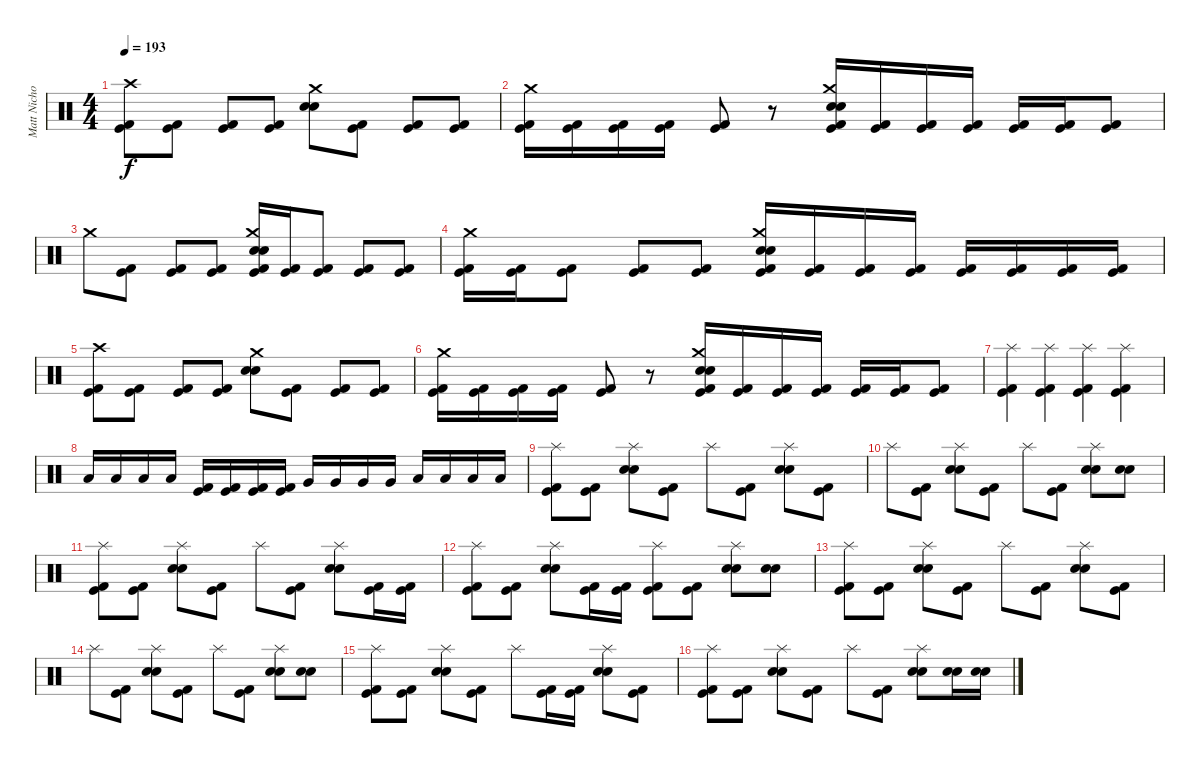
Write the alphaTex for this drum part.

\track ("Matt Nicholls" "Matt Nicho") {instrument percussion}
\staff {score}
\articulation defaults
\ts (4 4)
\tempo 193
\clef neutral
\ks c
("Crash high (hit)" "Kick (hit)" "Kick (hit) 2").8{dy f volume 13} ("Kick (hit)" "Kick (hit) 2").8 ("Kick (hit)" "Kick (hit) 2").8 ("Kick (hit)" "Kick (hit) 2").8 ("Crash medium (hit)" "Electric Snare (hit)" "Snare (hit) 2").8 ("Kick (hit)" "Kick (hit) 2").8 ("Kick (hit)" "Kick (hit) 2").8 ("Kick (hit)" "Kick (hit) 2").8 |
("Crash medium (hit)" "Kick (hit)" "Kick (hit) 2").16 ("Kick (hit)" "Kick (hit) 2").16 ("Kick (hit)" "Kick (hit) 2").16 ("Kick (hit)" "Kick (hit) 2").16 ("Kick (hit)" "Kick (hit) 2").8 r.8 ("Crash medium (hit)" "Electric Snare (hit)" "Snare (hit) 2" "Kick (hit)" "Kick (hit) 2").16 ("Kick (hit)" "Kick (hit) 2").16 ("Kick (hit)" "Kick (hit) 2").16 ("Kick (hit)" "Kick (hit) 2").16 ("Kick (hit)" "Kick (hit) 2").16 ("Kick (hit)" "Kick (hit) 2").16 ("Kick (hit)" "Kick (hit) 2").8 |
"Crash medium (hit)".8 ("Kick (hit)" "Kick (hit) 2").8 ("Kick (hit)" "Kick (hit) 2").8 ("Kick (hit)" "Kick (hit) 2").8 ("Crash medium (hit)" "Electric Snare (hit)" "Snare (hit) 2" "Kick (hit)" "Kick (hit) 2").16 ("Kick (hit)" "Kick (hit) 2").16 ("Kick (hit)" "Kick (hit) 2").8 ("Kick (hit)" "Kick (hit) 2").8 ("Kick (hit)" "Kick (hit) 2").8 |
("Crash medium (hit)" "Kick (hit)" "Kick (hit) 2").16 ("Kick (hit)" "Kick (hit) 2").16 ("Kick (hit)" "Kick (hit) 2").8 ("Kick (hit)" "Kick (hit) 2").8 ("Kick (hit)" "Kick (hit) 2").8 ("Crash medium (hit)" "Electric Snare (hit)" "Snare (hit) 2" "Kick (hit)" "Kick (hit) 2").16 ("Kick (hit)" "Kick (hit) 2").16 ("Kick (hit)" "Kick (hit) 2").16 ("Kick (hit)" "Kick (hit) 2").16 ("Kick (hit)" "Kick (hit) 2").16 ("Kick (hit)" "Kick (hit) 2").16 ("Kick (hit)" "Kick (hit) 2").16 ("Kick (hit)" "Kick (hit) 2").16 |
("Crash high (hit)" "Kick (hit)" "Kick (hit) 2").8 ("Kick (hit)" "Kick (hit) 2").8 ("Kick (hit)" "Kick (hit) 2").8 ("Kick (hit)" "Kick (hit) 2").8 ("Crash medium (hit)" "Electric Snare (hit)" "Snare (hit) 2").8 ("Kick (hit)" "Kick (hit) 2").8 ("Kick (hit)" "Kick (hit) 2").8 ("Kick (hit)" "Kick (hit) 2").8 |
("Crash medium (hit)" "Kick (hit)" "Kick (hit) 2").16 ("Kick (hit)" "Kick (hit) 2").16 ("Kick (hit)" "Kick (hit) 2").16 ("Kick (hit)" "Kick (hit) 2").16 ("Kick (hit)" "Kick (hit) 2").8 r.8 ("Crash medium (hit)" "Electric Snare (hit)" "Snare (hit) 2" "Kick (hit)" "Kick (hit) 2").16 ("Kick (hit)" "Kick (hit) 2").16 ("Kick (hit)" "Kick (hit) 2").16 ("Kick (hit)" "Kick (hit) 2").16 ("Kick (hit)" "Kick (hit) 2").16 ("Kick (hit)" "Kick (hit) 2").16 ("Kick (hit)" "Kick (hit) 2").8 |
("Splash (hit)" "Kick (hit)" "Kick (hit) 2").4 ("Splash (hit)" "Kick (hit)" "Kick (hit) 2").4 ("Splash (hit)" "Kick (hit)" "Kick (hit) 2").4 ("Splash (hit)" "Kick (hit)" "Kick (hit) 2").4 |
"Low Tom (hit)".16 "Low Tom (hit)".16 "Low Tom (hit)".16 "Low Tom (hit)".16 ("Kick (hit)" "Kick (hit) 2").16 ("Kick (hit)" "Kick (hit) 2").16 ("Kick (hit)" "Kick (hit) 2").16 ("Kick (hit)" "Kick (hit) 2").16 "Very Low Tom (hit)".16 "Very Low Tom (hit)".16 "Very Low Tom (hit)".16 "Very Low Tom (hit)".16 "Low Floor Tom (hit)".16 "Low Floor Tom (hit)".16 "Low Floor Tom (hit)".16 "Low Floor Tom (hit)".16 |
("Splash (hit)" "Kick (hit)" "Kick (hit) 2").8 ("Kick (hit)" "Kick (hit) 2").8 ("Splash (hit)" "Electric Snare (hit)" "Snare (hit) 2").8 ("Kick (hit)" "Kick (hit) 2").8 "Splash (hit)".8 ("Kick (hit)" "Kick (hit) 2").8 ("Splash (hit)" "Electric Snare (hit)" "Snare (hit) 2").8 ("Kick (hit)" "Kick (hit) 2").8 |
"Splash (hit)".8 ("Kick (hit)" "Kick (hit) 2").8 ("Splash (hit)" "Electric Snare (hit)" "Snare (hit) 2").8 ("Kick (hit)" "Kick (hit) 2").8 "Splash (hit)".8 ("Kick (hit)" "Kick (hit) 2").8 ("Splash (hit)" "Electric Snare (hit)" "Snare (hit) 2").8 ("Electric Snare (hit)" "Snare (hit) 2").8 |
("Splash (hit)" "Kick (hit)" "Kick (hit) 2").8 ("Kick (hit)" "Kick (hit) 2").8 ("Splash (hit)" "Electric Snare (hit)" "Snare (hit) 2").8 ("Kick (hit)" "Kick (hit) 2").8 "Splash (hit)".8 ("Kick (hit)" "Kick (hit) 2").8 ("Splash (hit)" "Electric Snare (hit)" "Snare (hit) 2").8 ("Kick (hit)" "Kick (hit) 2").16 ("Kick (hit)" "Kick (hit) 2").16 |
("Splash (hit)" "Kick (hit)" "Kick (hit) 2").8 ("Kick (hit)" "Kick (hit) 2").8 ("Splash (hit)" "Electric Snare (hit)" "Snare (hit) 2").8 ("Kick (hit)" "Kick (hit) 2").16 ("Kick (hit)" "Kick (hit) 2").16 ("Splash (hit)" "Kick (hit)" "Kick (hit) 2").8 ("Kick (hit)" "Kick (hit) 2").8 ("Splash (hit)" "Electric Snare (hit)" "Snare (hit) 2").8 ("Electric Snare (hit)" "Snare (hit) 2").8 |
("Splash (hit)" "Kick (hit)" "Kick (hit) 2").8 ("Kick (hit)" "Kick (hit) 2").8 ("Splash (hit)" "Electric Snare (hit)" "Snare (hit) 2").8 ("Kick (hit)" "Kick (hit) 2").8 "Splash (hit)".8 ("Kick (hit)" "Kick (hit) 2").8 ("Splash (hit)" "Electric Snare (hit)" "Snare (hit) 2").8 ("Kick (hit)" "Kick (hit) 2").8 |
"Splash (hit)".8 ("Kick (hit)" "Kick (hit) 2").8 ("Splash (hit)" "Electric Snare (hit)" "Snare (hit) 2").8 ("Kick (hit)" "Kick (hit) 2").8 "Splash (hit)".8 ("Kick (hit)" "Kick (hit) 2").8 ("Splash (hit)" "Electric Snare (hit)" "Snare (hit) 2").8 ("Electric Snare (hit)" "Snare (hit) 2").8 |
("Splash (hit)" "Kick (hit)" "Kick (hit) 2").8 ("Kick (hit)" "Kick (hit) 2").8 ("Splash (hit)" "Electric Snare (hit)" "Snare (hit) 2").8 ("Kick (hit)" "Kick (hit) 2").8 "Splash (hit)".8 ("Kick (hit)" "Kick (hit) 2").16 ("Kick (hit)" "Kick (hit) 2").16 ("Splash (hit)" "Electric Snare (hit)" "Snare (hit) 2").8 ("Kick (hit)" "Kick (hit) 2").8 |
("Splash (hit)" "Kick (hit)" "Kick (hit) 2").8 ("Kick (hit)" "Kick (hit) 2").8 ("Splash (hit)" "Electric Snare (hit)" "Snare (hit) 2").8 ("Kick (hit)" "Kick (hit) 2").8 "Splash (hit)".8 ("Kick (hit)" "Kick (hit) 2").8 ("Splash (hit)" "Electric Snare (hit)" "Snare (hit) 2").8 ("Electric Snare (hit)" "Snare (hit) 2").16 ("Electric Snare (hit)" "Snare (hit) 2").16
